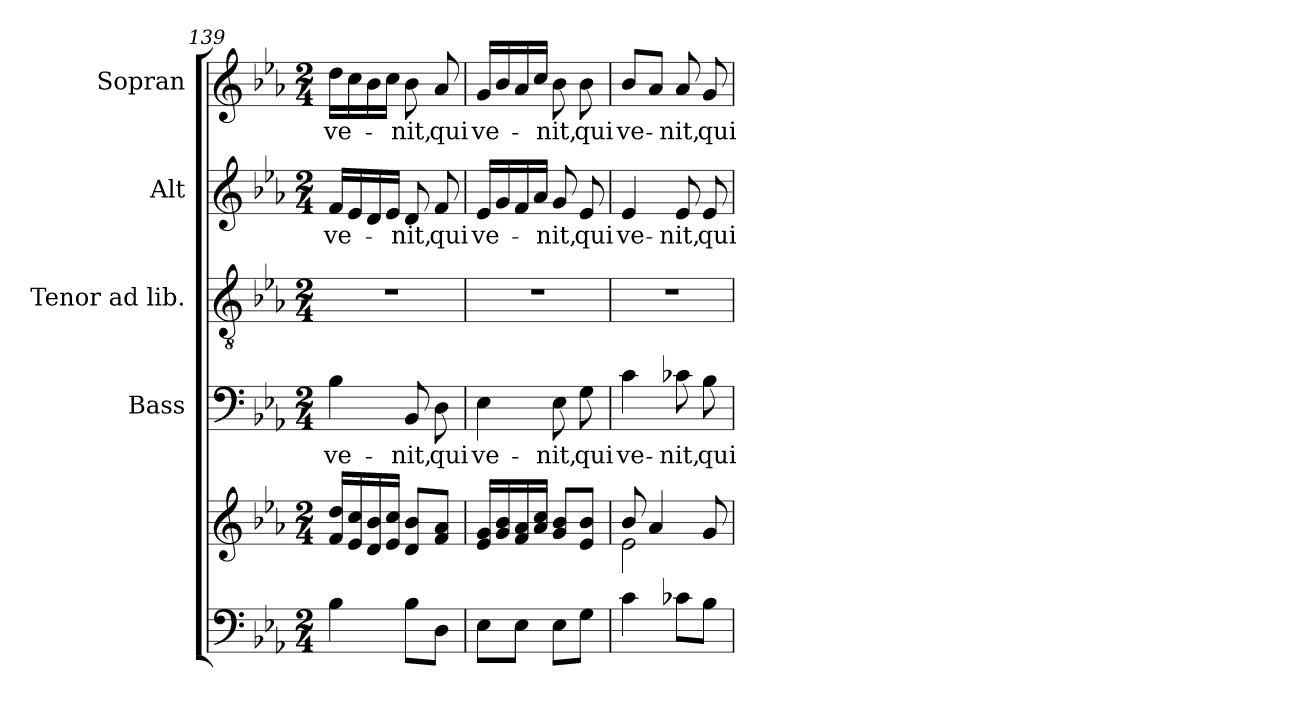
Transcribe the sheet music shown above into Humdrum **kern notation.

**kern	**kern	**kern	**text	**kern	**kern	**text	**kern	**text
*part5	*part5	*part4	*part4	*part3	*part2	*part2	*part1	*part1
*staff6	*staff5	*staff4	*staff4	*staff3	*staff2	*staff2	*staff1	*staff1
*	*	*I"Bass	*	*I"Tenor ad lib.	*I"Alt	*	*I"Sopran	*
*	*	*I'B.	*	*I'T.	*I'A.	*	*I'S.	*
*clefF4	*clefG2	*clefF4	*	*clefGv2	*clefG2	*	*clefG2	*
*k[b-e-a-]	*k[b-e-a-]	*k[b-e-a-]	*	*k[b-e-a-]	*k[b-e-a-]	*	*k[b-e-a-]	*
*E-:	*E-:	*E-:	*	*E-:	*E-:	*	*E-:	*
*M2/4	*M2/4	*M2/4	*	*M2/4	*M2/4	*	*M2/4	*
=139	=139	=139	=139	=139	=139	=139	=139	=139
!	!	!	!LO:LY:b	!	!	!LO:LY:b	!	!LO:LY:b
4B-\	16f/ 16dd/LL	4B-\	ve-	2r	16f/LL	ve-	16dd\LL	ve-
.	16e-/ 16cc/	.	.	.	16e-/	.	16cc\	.
.	16d/ 16b-/	.	.	.	16d/	.	16b-\	.
.	16e-/ 16cc/JJ	.	.	.	16e-/JJ	.	16cc\JJ	.
!	!	!	!LO:LY:b	!	!	!LO:LY:b	!	!LO:LY:b
8B-\L	8d/ 8b-/L	8BB-/	-nit,	.	8d/	-nit,	8b-\	-nit,
!	!	!	!LO:LY:b	!	!	!LO:LY:b	!	!LO:LY:b
8D\J	8f/ 8a-/J	8D\	qui	.	8f/	qui	8a-/	qui
=140	=140	=140	=140	=140	=140	=140	=140	=140
!	!	!	!LO:LY:b	!	!	!LO:LY:b	!	!LO:LY:b
8E-\L	16e-/ 16g/LL	4E-\	ve-	2r	16e-/LL	ve-	16g/LL	ve-
.	16g/ 16b-/	.	.	.	16g/	.	16b-/	.
8E-\J	16f/ 16a-/	.	.	.	16f/	.	16a-/	.
.	16a-/ 16cc/JJ	.	.	.	16a-/JJ	.	16cc/JJ	.
!	!	!	!LO:LY:b	!	!	!LO:LY:b	!	!LO:LY:b
8E-\L	8g/ 8b-/L	8E-\	-nit,	.	8g/	-nit,	8b-\	-nit,
!	!	!	!LO:LY:b	!	!	!LO:LY:b	!	!LO:LY:b
8G\J	8e-/ 8b-/J	8G\	qui	.	8e-/	qui	8b-\	qui
=141	=141	=141	=141	=141	=141	=141	=141	=141
*	*^	*	*	*	*	*	*	*
!	!	!	!	!LO:LY:b	!	!	!LO:LY:b	!	!LO:LY:b
4c\	8b-/	2e-\	4c\	ve-	2r	4e-/	ve-	8b-/L	ve-
.	4a-/	.	.	.	.	.	.	8a-/J	.
!	!	!	!	!LO:LY:b	!	!	!LO:LY:b	!	!LO:LY:b
8c-X\L	.	.	8c-X\	-nit,	.	8e-/	-nit,	8a-/	-nit,
!	!	!	!	!LO:LY:b	!	!	!LO:LY:b	!	!LO:LY:b
8B-\J	8g/	.	8B-\	qui	.	8e-/	qui	8g/	qui
*	*v	*v	*	*	*	*	*	*	*
=	=	=	=	=	=	=	=	=
*-	*-	*-	*-	*-	*-	*-	*-	*-
